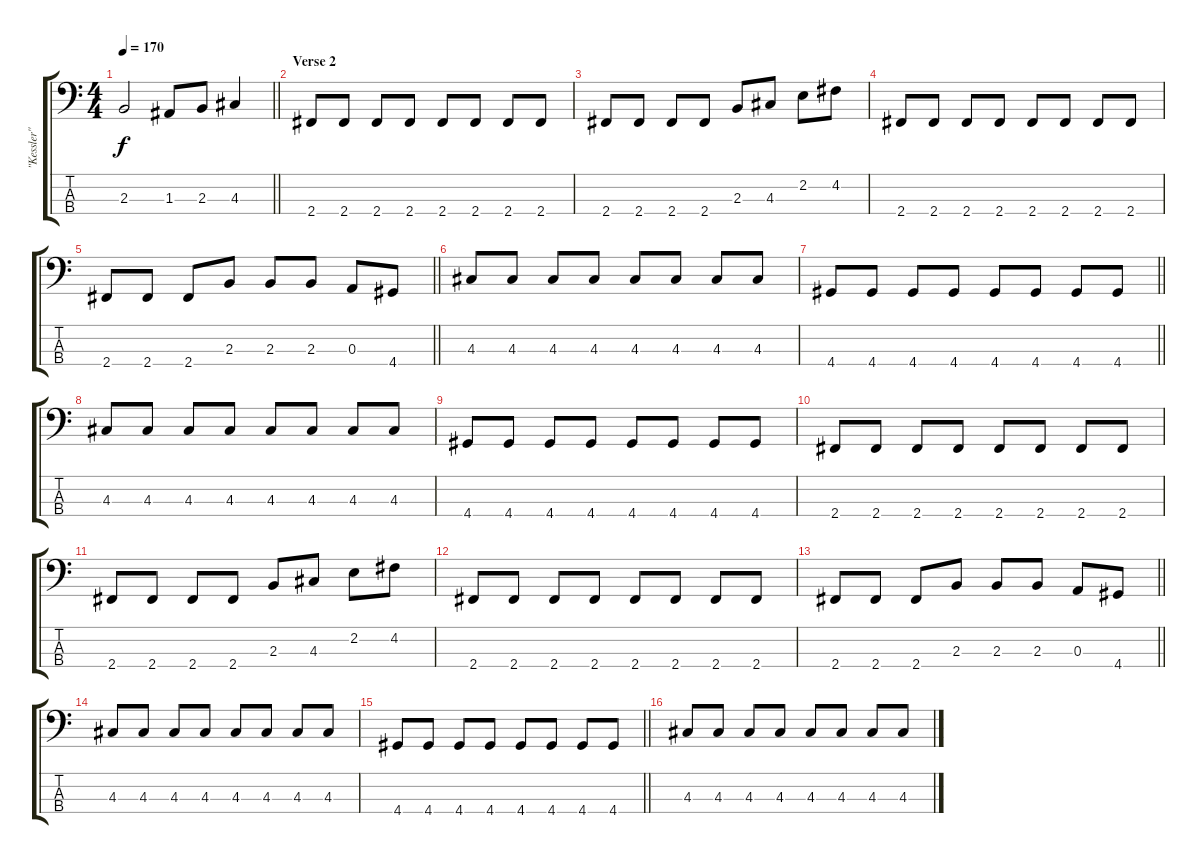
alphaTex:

\track ("\"Kessler\" Raatikainen" "\"Kessler\" ") {instrument electricbassfinger}
\staff {score tabs}
\tuning (G2 D2 A1 E1) {hide}
\ts (4 4)
\tempo 170
\clef f4
\barLineRight lightlight
\ks c
2.3.2{dy f} 1.3.8 2.3.8 4.3.4 |
\section ("" "Verse 2")
2.4.8 2.4.8 2.4.8 2.4.8 2.4.8 2.4.8 2.4.8 2.4.8 |
2.4.8 2.4.8 2.4.8 2.4.8 2.3.8 4.3.8 2.2.8 4.2.8 |
2.4.8 2.4.8 2.4.8 2.4.8 2.4.8 2.4.8 2.4.8 2.4.8 |
\barLineRight lightlight
2.4.8 2.4.8 2.4.8 2.3.8 2.3.8 2.3.8 0.3.8 4.4.8 |
4.3.8 4.3.8 4.3.8 4.3.8 4.3.8 4.3.8 4.3.8 4.3.8 |
\barLineRight lightlight
4.4.8 4.4.8 4.4.8 4.4.8 4.4.8 4.4.8 4.4.8 4.4.8 |
4.3.8 4.3.8 4.3.8 4.3.8 4.3.8 4.3.8 4.3.8 4.3.8 |
4.4.8 4.4.8 4.4.8 4.4.8 4.4.8 4.4.8 4.4.8 4.4.8 |
2.4.8 2.4.8 2.4.8 2.4.8 2.4.8 2.4.8 2.4.8 2.4.8 |
2.4.8 2.4.8 2.4.8 2.4.8 2.3.8 4.3.8 2.2.8 4.2.8 |
2.4.8 2.4.8 2.4.8 2.4.8 2.4.8 2.4.8 2.4.8 2.4.8 |
\barLineRight lightlight
2.4.8 2.4.8 2.4.8 2.3.8 2.3.8 2.3.8 0.3.8 4.4.8 |
4.3.8 4.3.8 4.3.8 4.3.8 4.3.8 4.3.8 4.3.8 4.3.8 |
\barLineRight lightlight
4.4.8 4.4.8 4.4.8 4.4.8 4.4.8 4.4.8 4.4.8 4.4.8 |
4.3.8 4.3.8 4.3.8 4.3.8 4.3.8 4.3.8 4.3.8 4.3.8
